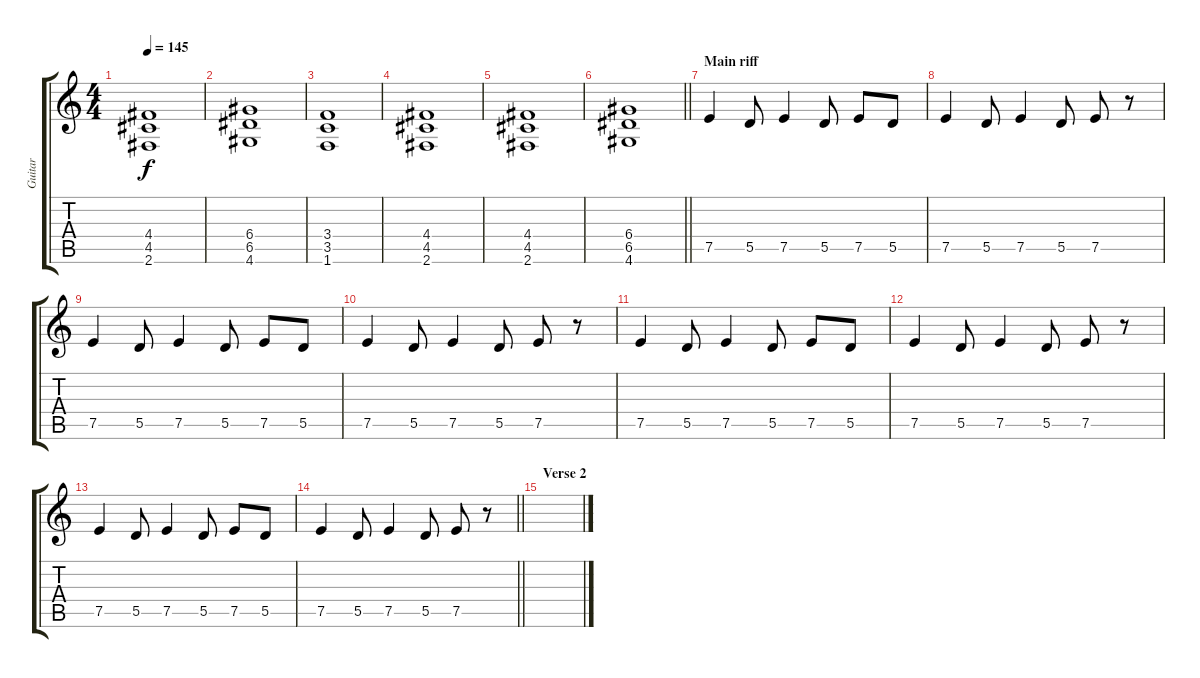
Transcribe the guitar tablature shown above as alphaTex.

\track ("Guitar" "Guitar") {instrument distortionguitar}
\staff {score tabs}
\tuning (E4 B3 G3 D3 A2 E2) {hide}
\ts (4 4)
\tempo 145
\clef g2
\ks c
(4.4 4.5 2.6).1{dy f} |
(6.4 6.5 4.6).1 |
(3.4 3.5 1.6).1 |
(4.4 4.5 2.6).1 |
(4.4 4.5 2.6).1 |
\barLineRight lightlight
(6.4 6.5 4.6).1 |
\section ("" "Main riff")
7.5.4 5.5.8 7.5.4 5.5.8 7.5.8 5.5.8 |
7.5.4 5.5.8 7.5.4 5.5.8 7.5.8 r.8 |
7.5.4 5.5.8 7.5.4 5.5.8 7.5.8 5.5.8 |
7.5.4 5.5.8 7.5.4 5.5.8 7.5.8 r.8 |
7.5.4 5.5.8 7.5.4 5.5.8 7.5.8 5.5.8 |
7.5.4 5.5.8 7.5.4 5.5.8 7.5.8 r.8 |
7.5.4 5.5.8 7.5.4 5.5.8 7.5.8 5.5.8 |
\barLineRight lightlight
7.5.4 5.5.8 7.5.4 5.5.8 7.5.8 r.8 |
\section ("" "Verse 2")
